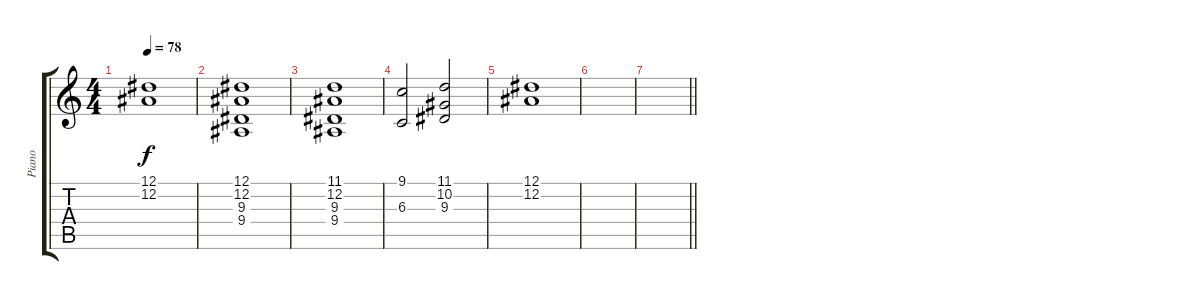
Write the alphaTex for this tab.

\track ("Piano" "Piano") {instrument acousticgrandpiano}
\staff {score tabs}
\tuning (Eb4 Bb3 Gb3 Db3 Ab2 Eb2) {hide}
\ts (4 4)
\tempo 78
\clef g2
\ks c
(12.1 12.2).1{dy f volume 3} |
(12.1 12.2 9.3 9.4).1{volume 6} |
(11.1 12.2 9.3 9.4).1 |
(9.1 6.3).2 (11.1 10.2 9.3).2 |
(12.1 12.2).1{volume 3} |
|
\barLineRight lightlight
